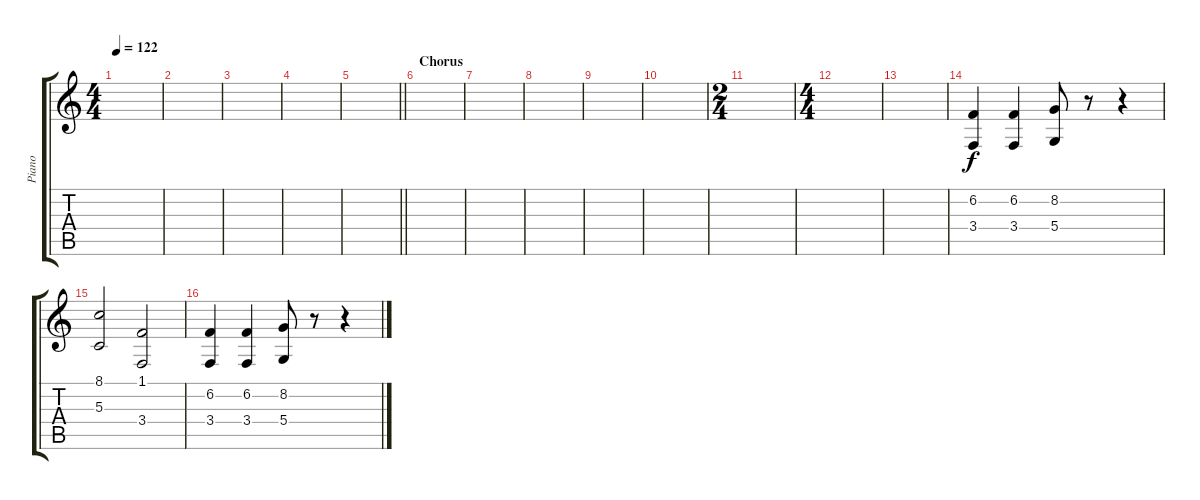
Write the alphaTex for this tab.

\track ("Piano" "Piano") {instrument acousticgrandpiano}
\staff {score tabs}
\tuning (E4 B3 G3 D3 A2 E2) {hide}
\ts (4 4)
\tempo 122
\clef g2
\ks c
|
|
|
|
\barLineRight lightlight
|
\section ("" "Chorus")
|
|
|
|
|
\ts (2 4)
|
\ts (4 4)
|
|
(6.2 3.4).4 (6.2 3.4).4 (8.2 5.4).8 r.8 r.4 |
(8.1 5.3).2 (1.1 3.4).2 |
(6.2 3.4).4 (6.2 3.4).4 (8.2 5.4).8 r.8 r.4
